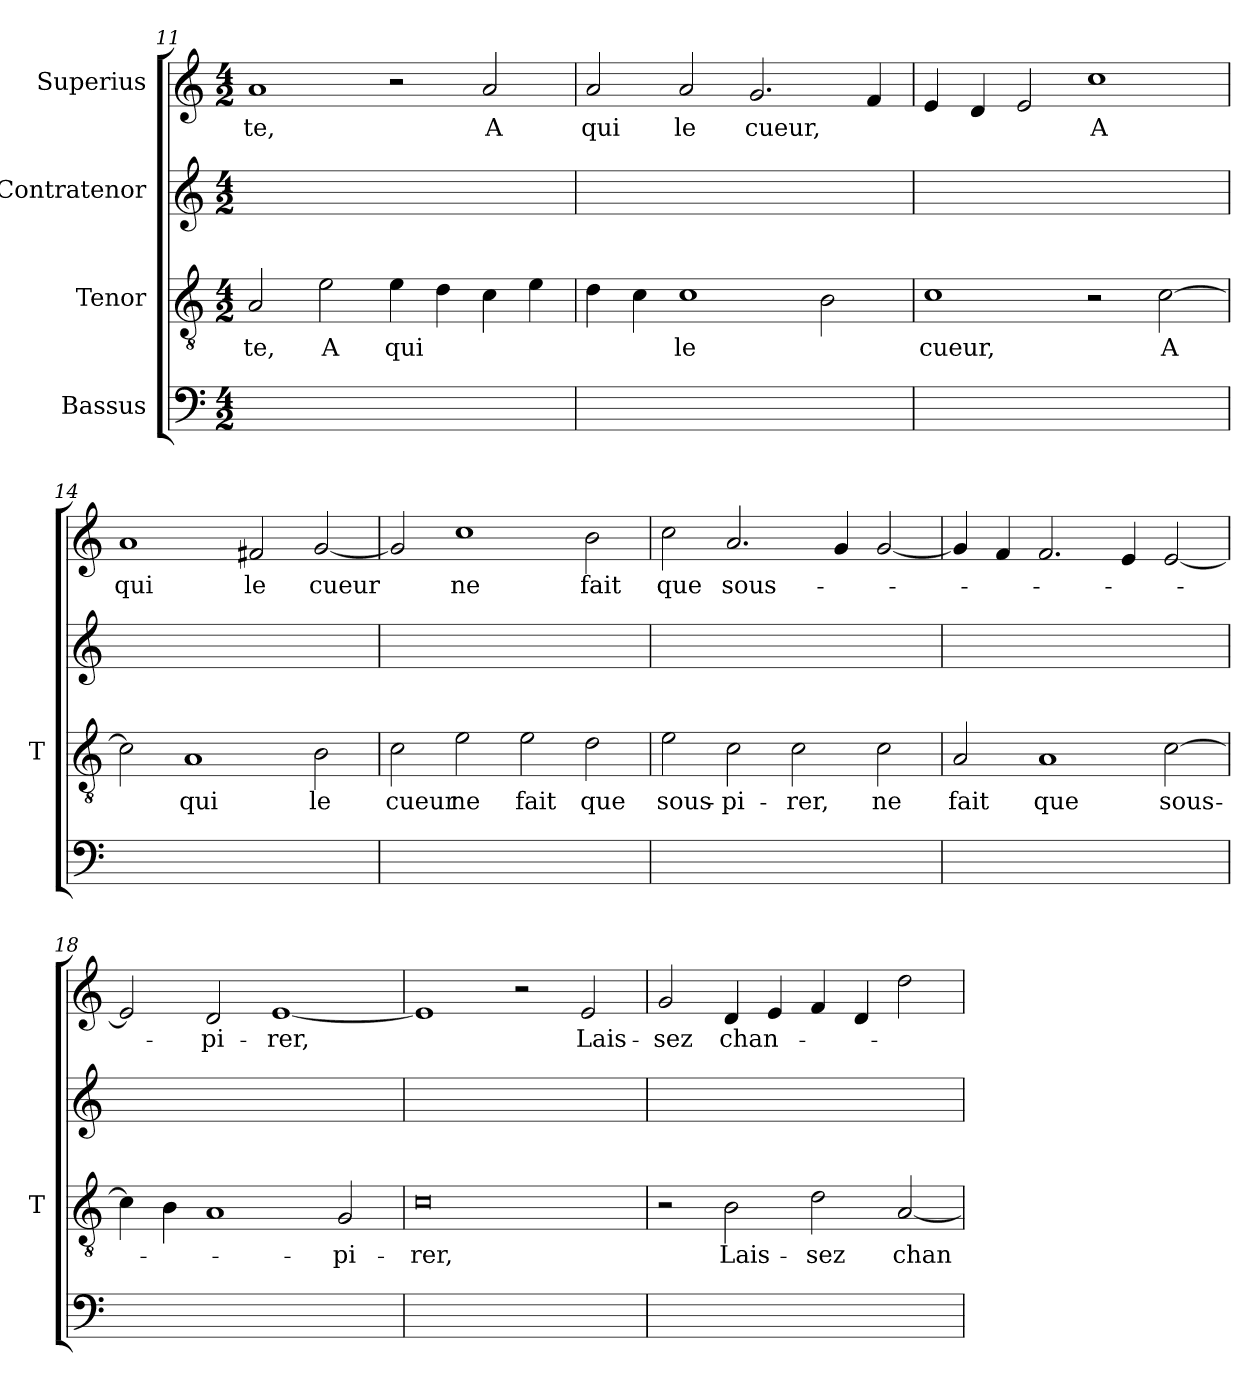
**kern	**kern	**text	**kern	**kern	**text
*part4	*part3	*part3	*part2	*part1	*part1
*staff4	*staff3	*staff3	*staff2	*staff1	*staff1
*I"Bassus	*I"Tenor	*	*I"Contratenor	*I"Superius	*
*	*I'T	*	*	*	*
*clefF4	*clefGv2	*	*clefG2	*clefG2	*
*k[]	*k[]	*	*k[]	*k[]	*
*M4/2	*M4/2	*	*M4/2	*M4/2	*
=11	=11	=11	=11	=11	=11
0ryy	2A	-te,	0ryy	1a	-te,
.	2e	-A	.	.	.
.	4e	-qui	.	2r	.
.	4d	.	.	.	.
.	4c	.	.	2a	-A
.	4e	.	.	.	.
=12	=12	=12	=12	=12	=12
0ryy	4d	.	0ryy	2a	-qui
.	4c	.	.	.	.
.	1c	-le	.	2a	-le
.	.	.	.	2.g	-cueur,
.	2B	.	.	.	.
.	.	.	.	4f	.
=13	=13	=13	=13	=13	=13
0ryy	1c	-cueur,	0ryy	4e	.
.	.	.	.	4d	.
.	.	.	.	2e	.
.	2r	.	.	1cc	-A
.	[2c	-A	.	.	.
=14	=14	=14	=14	=14	=14
0ryy	2c]	.	0ryy	1a	-qui
.	1A	-qui	.	.	.
.	.	.	.	2f#X	-le
.	2B	-le	.	[2g	-cueur
=15	=15	=15	=15	=15	=15
0ryy	2c	-cueur	0ryy	2g]	.
.	2e	-ne	.	1cc	-ne
.	2e	-fait	.	.	.
.	2d	-que	.	2b	-fait
=16	=16	=16	=16	=16	=16
0ryy	2e	sous-	0ryy	2cc	-que
.	2c	pi-	.	2.a	sous-
.	2c	-rer,	.	.	.
.	.	.	.	4g	.
.	2c	-ne	.	[2g	.
=17	=17	=17	=17	=17	=17
0ryy	2A	-fait	0ryy	4g]	.
.	.	.	.	4f	.
.	1A	-que	.	2.f	.
.	.	.	.	4e	.
.	[2c	sous-	.	[2e	.
=18	=18	=18	=18	=18	=18
0ryy	4c]	.	0ryy	2e]	.
.	4B	.	.	.	.
.	1A	.	.	2d	pi-
.	.	.	.	[1e	-rer,
.	2G	pi-	.	.	.
=19	=19	=19	=19	=19	=19
0ryy	0c	-rer,	0ryy	1e]	.
.	.	.	.	2r	.
.	.	.	.	2e	Lais-
=20	=20	=20	=20	=20	=20
0ryy	2r	.	0ryy	2g	-sez
.	2B	Lais-	.	4d	chan-
.	.	.	.	4e	.
.	2d	-sez	.	4f	.
.	.	.	.	4d	.
.	[2A	chan-	.	2dd	.
=	=	=	=	=	=
*-	*-	*-	*-	*-	*-
